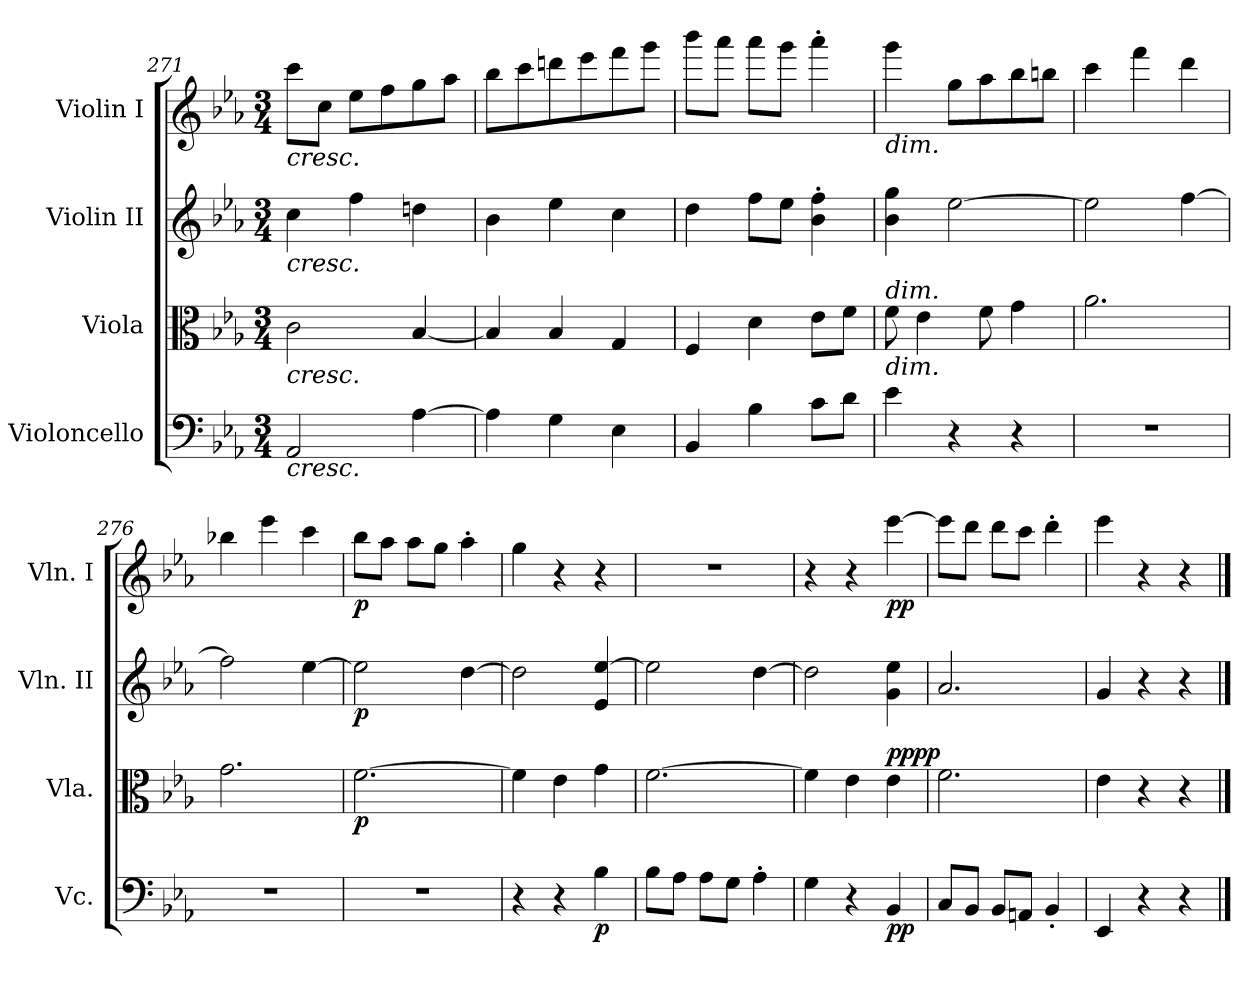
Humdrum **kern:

**kern	**dynam	**kern	**dynam	**kern	**dynam	**kern	**dynam
*part4	*part4	*part3	*part3	*part2	*part2	*part1	*part1
*staff4	*staff4	*staff3	*staff3	*staff2	*staff2	*staff1	*staff1
*I"Violoncello	*	*I"Viola	*	*I"Violin II	*	*I"Violin I	*
*I'Vc.	*	*I'Vla.	*	*I'Vln. II	*	*I'Vln. I	*
!!LO:LB:g=z
*clefF4	*	*clefC3	*	*clefG2	*	*clefG2	*
*k[b-e-a-]	*	*k[b-e-a-]	*	*k[b-e-a-]	*	*k[b-e-a-]	*
*E-:	*	*E-:	*	*E-:	*	*E-:	*
*M3/4	*	*M3/4	*	*M3/4	*	*M3/4	*
=271	=271	=271	=271	=271	=271	=271	=271
!	!	!	!	!	!	!LO:TX:b:i:t=cresc.	!
!	!	!	!	!LO:TX:b:i:t=cresc.	!	!	!
!	!	!LO:TX:b:i:t=cresc.	!	!	!	!	!
!LO:TX:b:i:t=cresc.	!	!	!	!	!	!	!
2AA-/	.	2c\	.	4cc\	.	8ccc\L	.
.	.	.	.	.	.	8cc\J	.
.	.	.	.	4ff\	.	8ee-\L	.
.	.	.	.	.	.	8ff\	.
[4A-\	.	[4B-/	.	4ddn\	.	8gg\	.
.	.	.	.	.	.	8aa-\J	.
=272	=272	=272	=272	=272	=272	=272	=272
4A-\]	.	4B-/]	.	4b-\	.	8bb-\L	.
.	.	.	.	.	.	8ccc\	.
4G\	.	4B-/	.	4ee-\	.	8dddn\	.
.	.	.	.	.	.	8eee-\	.
4E-\	.	4G/	.	4cc\	.	8fff\	.
.	.	.	.	.	.	8ggg\J	.
=273	=273	=273	=273	=273	=273	=273	=273
4BB-/	.	4F/	.	4dd\	.	8bbb-\L	.
.	.	.	.	.	.	8aaa-\J	.
4B-\	.	4d\	.	8ff\L	.	8aaa-\L	.
.	.	.	.	8ee-\J	.	8ggg\J	.
8c\L	.	8e-\L	.	4b-\' 4ff\'	.	4aaa-'\	.
8d\J	.	8f\J	.	.	.	.	.
=274	=274	=274	=274	=274	=274	=274	=274
!	!	!	!	!	!	!LO:TX:b:i:t=dim.	!
!	!	!LO:TX:a:i:t=dim.	!	!	!	!	!
!	!	!LO:TX:b:i:t=dim.	!	!	!	!	!
4e-\	.	8f\	.	4b-\ 4gg\	.	4ggg\	.
.	.	4e-\	.	.	.	.	.
4r	.	.	.	[2ee-\	.	8gg\L	.
.	.	8f\	.	.	.	8aa-\	.
4r	.	4g\	.	.	.	8bb-\	.
.	.	.	.	.	.	8bbn\J	.
=275	=275	=275	=275	=275	=275	=275	=275
2.r	.	2.a-\	.	2ee-\]	.	4ccc\	.
.	.	.	.	.	.	4fff\	.
.	.	.	.	[4ff\	.	4ddd\	.
=276	=276	=276	=276	=276	=276	=276	=276
2.r	.	2.g\	.	2ff\]	.	4bb-X\	.
.	.	.	.	.	.	4eee-\	.
.	.	.	.	[4ee-\	.	4ccc\	.
!!LO:LB:g=z
=277	=277	=277	=277	=277	=277	=277	=277
!	!	!	!LO:DY:b	!	!LO:DY:b	!	!LO:DY:b
2.r	.	[2.f\	p	2ee-\]	p	8bb-\L	p
.	.	.	.	.	.	8aa-\J	.
.	.	.	.	.	.	8aa-\L	.
.	.	.	.	.	.	8gg\J	.
.	.	.	.	[4dd\	.	4aa-'\	.
=278	=278	=278	=278	=278	=278	=278	=278
4r	.	4f\]	.	2dd\]	.	4gg\	.
4r	.	4e-\	.	.	.	4r	.
!	!LO:DY:b	!	!	!	!	!	!
4B-\	p	4g\	.	4e-/ [4ee-/	.	4r	.
=279	=279	=279	=279	=279	=279	=279	=279
8B-\L	.	[2.f\	.	2ee-\]	.	2.r	.
8A-\J	.	.	.	.	.	.	.
8A-\L	.	.	.	.	.	.	.
8G\J	.	.	.	.	.	.	.
4A-'\	.	.	.	[4dd\	.	.	.
=280	=280	=280	=280	=280	=280	=280	=280
4G\	.	4f\]	.	2dd\]	.	4r	.
4r	.	4e-\	.	.	.	4r	.
!	!LO:DY:b	!	!LO:DY:a	!	!	!	!
!	!	!	!LO:DY:n=1:b	!	!	!	!LO:DY:b
4BB-/	pp	4e-\	pp pp	4g\ 4ee-\	.	[4eee-\	pp
=281	=281	=281	=281	=281	=281	=281	=281
8C/L	.	2.f\	.	2.a-/	.	8eee-\L]	.
8BB-/J	.	.	.	.	.	8ddd\J	.
8BB-/L	.	.	.	.	.	8ddd\L	.
8AAn/J	.	.	.	.	.	8ccc\J	.
4BB-'/	.	.	.	.	.	4ddd'\	.
=282	=282	=282	=282	=282	=282	=282	=282
4EE-/	.	4e-\	.	4g/	.	4eee-\	.
4r	.	4r	.	4r	.	4r	.
4r	.	4r	.	4r	.	4r	.
==	==	==	==	==	==	==	==
*-	*-	*-	*-	*-	*-	*-	*-
